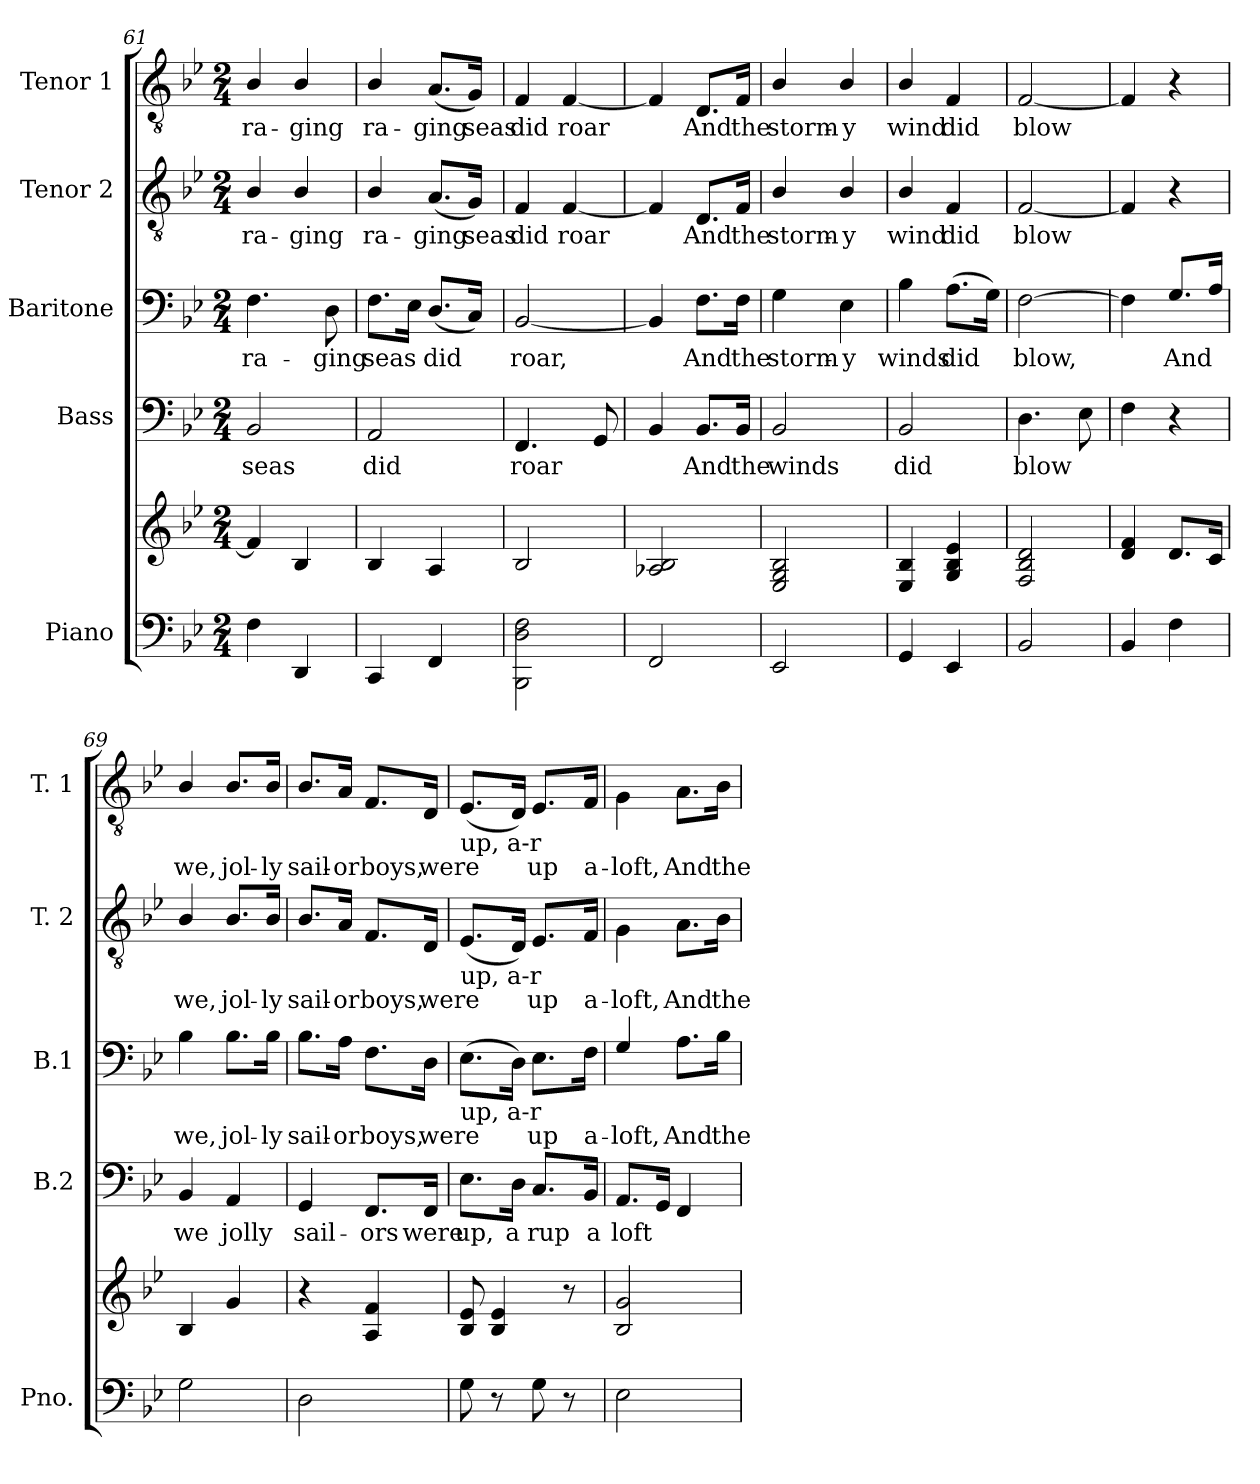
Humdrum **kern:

**kern	**kern	**kern	**text	**kern	**text	**kern	**text	**kern	**text
*part5	*part5	*part4	*part4	*part3	*part3	*part2	*part2	*part1	*part1
*staff6	*staff5	*staff4	*staff4	*staff3	*staff3	*staff2	*staff2	*staff1	*staff1
*I"Piano	*	*I"Bass	*	*I"Baritone	*	*I"Tenor 2	*	*I"Tenor 1	*
*I'Pno.	*	*I'B.2	*	*I'B.1	*	*I'T. 2	*	*I'T. 1	*
*clefF4	*clefG2	*clefF4	*	*clefF4	*	*clefGv2	*	*clefGv2	*
*k[b-e-]	*k[b-e-]	*k[b-e-]	*	*k[b-e-]	*	*k[b-e-]	*	*k[b-e-]	*
*B-:	*B-:	*B-:	*	*B-:	*	*B-:	*	*B-:	*
*M2/4	*M2/4	*M2/4	*	*M2/4	*	*M2/4	*	*M2/4	*
=61	=61	=61	=61	=61	=61	=61	=61	=61	=61
!	!	!	!LO:LY:b	!	!LO:LY:b	!	!LO:LY:b	!	!LO:LY:b
4F\	4f/]	2BB-/	seas	4.F\	ra-	4B-/	ra-	4B-/	ra-
!	!	!	!	!	!	!	!LO:LY:b	!	!LO:LY:b
4DD/	4B-/	.	.	.	.	4B-/	-ging	4B-/	-ging
!	!	!	!	!	!LO:LY:b	!	!	!	!
.	.	.	.	8D\	ging	.	.	.	.
=62	=62	=62	=62	=62	=62	=62	=62	=62	=62
!	!	!	!LO:LY:b	!	!LO:LY:b	!	!LO:LY:b	!	!LO:LY:b
4CC/	4B-/	2AA/	did	8.F\L	seas	4B-/	ra-	4B-/	ra-
.	.	.	.	16E-\Jk	.	.	.	.	.
!	!	!	!	!	!LO:LY:b	!	!LO:LY:b	!	!LO:LY:b
4FF/	4A/	.	.	(8.D/L	did	(8.A/L	-ging	(8.A/L	-ging
!	!	!	!	!	!	!	!LO:LY:b	!	!LO:LY:b
.	.	.	.	16C/Jk)	.	16G/Jk)	seas	16G/Jk)	seas
=63	=63	=63	=63	=63	=63	=63	=63	=63	=63
!	!	!	!LO:LY:b	!	!LO:LY:b	!	!LO:LY:b	!	!LO:LY:b
2BBB-\ 2D\ 2F\	2B-/	4.FF/	roar	[<2BB-/	roar,	4F/	did	4F/	did
!	!	!	!	!	!	!	!LO:LY:b	!	!LO:LY:b
.	.	.	.	.	.	[<4F/	roar	[<4F/	roar
.	.	8GG/	.	.	.	.	.	.	.
=64	=64	=64	=64	=64	=64	=64	=64	=64	=64
2FF/	2A-X/ 2B-/	4BB-/	.	4BB-/]	.	4F/]	.	4F/]	.
!	!	!	!LO:LY:b	!	!LO:LY:b	!	!LO:LY:b	!	!LO:LY:b
.	.	8.BB-/L	And	8.F\L	And	8.D/L	And	8.D/L	And
!	!	!	!LO:LY:b	!	!LO:LY:b	!	!LO:LY:b	!	!LO:LY:b
.	.	16BB-/Jk	the	16F\Jk	the	16F/Jk	the	16F/Jk	the
=65	=65	=65	=65	=65	=65	=65	=65	=65	=65
!	!	!	!LO:LY:b	!	!LO:LY:b	!	!LO:LY:b	!	!LO:LY:b
2EE-/	2E-/ 2G/ 2B-/	2BB-/	winds	4G\	storm-	4B-/	storm-	4B-/	storm-
!	!	!	!	!	!LO:LY:b	!	!LO:LY:b	!	!LO:LY:b
.	.	.	.	4E-\	-y	4B-/	-y	4B-/	-y
=66	=66	=66	=66	=66	=66	=66	=66	=66	=66
!	!	!	!LO:LY:b	!	!LO:LY:b	!	!LO:LY:b	!	!LO:LY:b
4GG/	4E-/ 4B-/	2BB-/	did	4B-\	winds	4B-/	wind	4B-/	wind
!	!	!	!	!	!LO:LY:b	!	!LO:LY:b	!	!LO:LY:b
4EE-/	4G/ 4B-/ 4e-/	.	.	(8.A\L	did	4F/	did	4F/	did
.	.	.	.	16G\Jk)	.	.	.	.	.
=67	=67	=67	=67	=67	=67	=67	=67	=67	=67
!	!	!	!LO:LY:b	!	!LO:LY:b	!	!LO:LY:b	!	!LO:LY:b
2BB-/	2F/ 2B-/ 2d/	4.D\	blow	[>2F\	blow,	[<2F/	blow	[<2F/	blow
.	.	8E-\	.	.	.	.	.	.	.
!!LO:LB:g=z
=68	=68	=68	=68	=68	=68	=68	=68	=68	=68
4BB-/	4d/ 4f/	4F\	.	4F\]	.	4F/]	.	4F/]	.
!	!	!	!	!	!LO:LY:b	!	!	!	!
4F\	8.d/L	4r	.	8.G/L	And	4r	.	4r	.
.	16c/Jk	.	.	16A/Jk	.	.	.	.	.
=69	=69	=69	=69	=69	=69	=69	=69	=69	=69
!	!	!	!LO:LY:b	!	!LO:LY:b	!	!LO:LY:b	!	!LO:LY:b
2G\	4B-/	4BB-/	we	4B-\	we,	4B-/	we,	4B-/	we,
!	!	!	!LO:LY:b	!	!LO:LY:b	!	!LO:LY:b	!	!LO:LY:b
.	4g/	4AA/	jolly	8.B-\L	jol-	8.B-/L	jol-	8.B-/L	jol-
!	!	!	!	!	!LO:LY:b	!	!LO:LY:b	!	!LO:LY:b
.	.	.	.	16B-\Jk	ly	16B-/Jk	ly	16B-/Jk	ly
=70	=70	=70	=70	=70	=70	=70	=70	=70	=70
!	!	!	!LO:LY:b	!	!LO:LY:b	!	!LO:LY:b	!	!LO:LY:b
2D\	4r	4GG/	sail-	8.B-\L	sail-	8.B-/L	sail-	8.B-/L	sail-
!	!	!	!	!	!LO:LY:b	!	!LO:LY:b	!	!LO:LY:b
.	.	.	.	16A\Jk	or	16A/Jk	or	16A/Jk	or
!	!	!	!LO:LY:b	!	!LO:LY:b	!	!LO:LY:b	!	!LO:LY:b
.	4A/ 4f/	8.FF/L	-ors	8.F\L	boys,	8.F/L	boys,	8.F/L	boys,
!	!	!	!LO:LY:b	!	!LO:LY:b	!	!LO:LY:b	!	!LO:LY:b
.	.	16FF/Jk	were	16D\Jk	were	16D/Jk	were	16D/Jk	were
=71	=71	=71	=71	=71	=71	=71	=71	=71	=71
!	!	!	!	!	!	!	!	!LO:TX:b:t=up, a-r	!
!	!	!	!	!	!	!LO:TX:b:t=up, a-r	!	!	!
!	!	!	!	!LO:TX:b:t=up, a-r	!	!	!	!	!
!	!	!	!LO:LY:b	!	!	!	!	!	!
8G\	8B-/ 8e-/	8.E-\L	up,	(8.E-\L	.	(8.E-/L	.	(8.E-/L	.
8r	4B-/ 4e-/	.	.	.	.	.	.	.	.
!	!	!	!LO:LY:b	!	!	!	!	!	!
.	.	16D\Jk	a	16D\Jk)	.	16D/Jk)	.	16D/Jk)	.
!	!	!	!LO:LY:b	!	!LO:LY:b	!	!LO:LY:b	!	!LO:LY:b
8G\	.	8.C/L	rup	8.E-\L	up	8.E-/L	up	8.E-/L	up
8r	8r	.	.	.	.	.	.	.	.
!	!	!	!LO:LY:b	!	!LO:LY:b	!	!LO:LY:b	!	!LO:LY:b
.	.	16BB-/Jk	a	16F\Jk	a-	16F/Jk	a-	16F/Jk	a-
=72	=72	=72	=72	=72	=72	=72	=72	=72	=72
!	!	!	!LO:LY:b	!	!LO:LY:b	!	!LO:LY:b	!	!LO:LY:b
2E-\	2B-/ 2g/	8.AA/L	loft	4G/	loft,	4G\	loft,	4G\	loft,
.	.	16GG/Jk	.	.	.	.	.	.	.
!	!	!	!	!	!LO:LY:b	!	!LO:LY:b	!	!LO:LY:b
.	.	4FF/	.	8.A\L	And	8.A\L	And	8.A\L	And
!	!	!	!	!	!LO:LY:b	!	!LO:LY:b	!	!LO:LY:b
.	.	.	.	16B-\Jk	the	16B-\Jk	the	16B-\Jk	the
=	=	=	=	=	=	=	=	=	=
*-	*-	*-	*-	*-	*-	*-	*-	*-	*-
